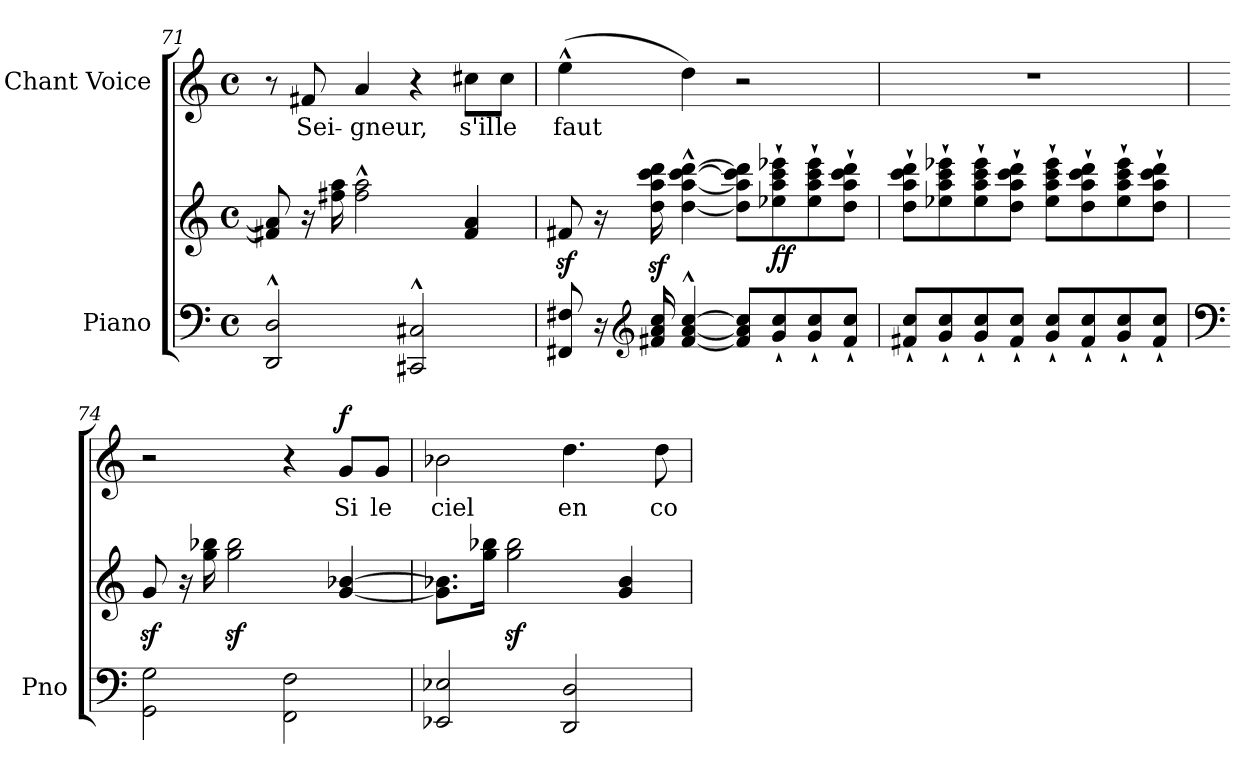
**kern	**kern	**dynam	**kern	**text	**dynam
*part2	*part2	*part2	*part1	*part1	*part1
*staff3	*staff2	*staff2/3	*staff1	*staff1	*staff1
*I"Piano	*	*	*I"Chant Voice	*	*
*I'Pno	*	*	*	*	*
*clefF4	*clefG2	*	*clefG2	*	*
*k[]	*k[]	*	*k[]	*	*
*M4/4	*M4/4	*	*M4/4	*	*
*met(c)	*met(c)	*	*met(c)	*	*
=71	=71	=71	=71	=71	=71
2DD/^^ 2D/^^	8f#X/] 8a/]	.	8r	.	.
!	!	!	!	!LO:LY:b	!
.	16r	.	8f#X/	Sei-	.
.	16ff#X\ 16aa\	.	.	.	.
!	!	!	!	!LO:LY:b	!
.	2ff#\^^ 2aa\^^	.	4a/	-gneur,	.
2CC#X/^^ 2C#X/^^	.	.	4r	.	.
!	!	!	!	!LO:LY:b	!
.	4f#/ 4a/	.	8cc#X\L	s'il	.
!	!	!	!	!LO:LY:b	!
.	.	.	8cc#\J	le	.
=72	=72	=72	=72	=72	=72
!	!	!	!	!LO:LY:b	!
8FF#X/ 8F#X/	8f#Xz</	.	(>4ee^^\	faut	.
16r	16r	.	.	.	.
*clefG2	*	*	*	*	*
16f#X/ 16a/ 16cc/	16dd\z< 16aa\z< 16ccc\z< 16ddd\z<	.	.	.	.
[4f#/^^ [4a/^^ [4cc/^^	[4dd\^^ [4aa\^^ [4ccc\^^ [4ddd\^^	.	4dd\)	.	.
8f#/] 8a/] 8cc/]L	8dd\] 8aa\] 8ccc\] 8ddd\]L	.	2r	.	.
!	!	!LO:DY:b	!	!	!
8g/` 8cc/`	8ee-X\` 8aa\` 8ccc\` 8eee-X\`	ff	.	.	.
8g/` 8cc/`	8ee-\` 8aa\` 8ccc\` 8eee-\`	.	.	.	.
8f#/` 8cc/`J	8dd\` 8aa\` 8ccc\` 8ddd\`J	.	.	.	.
=73	=73	=73	=73	=73	=73
8f#X/` 8cc/`L	8dd\` 8aa\` 8ccc\` 8ddd\`L	.	1r	.	.
8g/` 8cc/`	8ee-X\` 8aa\` 8ccc\` 8eee-X\`	.	.	.	.
8g/` 8cc/`	8ee-\` 8aa\` 8ccc\` 8eee-\`	.	.	.	.
8f#/` 8cc/`J	8dd\` 8aa\` 8ccc\` 8ddd\`J	.	.	.	.
8g/` 8cc/`L	8ee-\` 8aa\` 8ccc\` 8eee-\`L	.	.	.	.
8f#/` 8cc/`	8dd\` 8aa\` 8ccc\` 8ddd\`	.	.	.	.
8g/` 8cc/`	8ee-\` 8aa\` 8ccc\` 8eee-\`	.	.	.	.
8f#/` 8cc/`J	8dd\` 8aa\` 8ccc\` 8ddd\`J	.	.	.	.
=74	=74	=74	=74	=74	=74
*clefF4	*	*	*	*	*
2GG\ 2G\	8gz</	.	2r	.	.
.	16r	.	.	.	.
.	16gg\ 16bb-X\	.	.	.	.
.	2gg\z< 2bb-\z<	.	.	.	.
2FF\ 2F\	.	.	4r	.	.
!	!	!	!	!LO:LY:b	!LO:DY:a
.	[4g/ [4b-X/	.	8g/L	Si	f
!	!	!	!	!LO:LY:b	!
.	.	.	8g/J	le	.
!!LO:LB:g=z
=75	=75	=75	=75	=75	=75
!	!	!	!	!LO:LY:b	!
2EE-X/ 2E-X/	8.g\] 8.b-X\]L	.	2b-X\	ciel	.
.	16gg\ 16bb-X\Jk	.	.	.	.
.	2gg\z< 2bb-\z<	.	.	.	.
!	!	!	!	!LO:LY:b	!
2DD/ 2D/	.	.	4.dd\	en	.
.	4g/ 4b-/	.	.	.	.
!	!	!	!	!LO:LY:b	!
.	.	.	8dd\	co-	.
=	=	=	=	=	=
*-	*-	*-	*-	*-	*-
